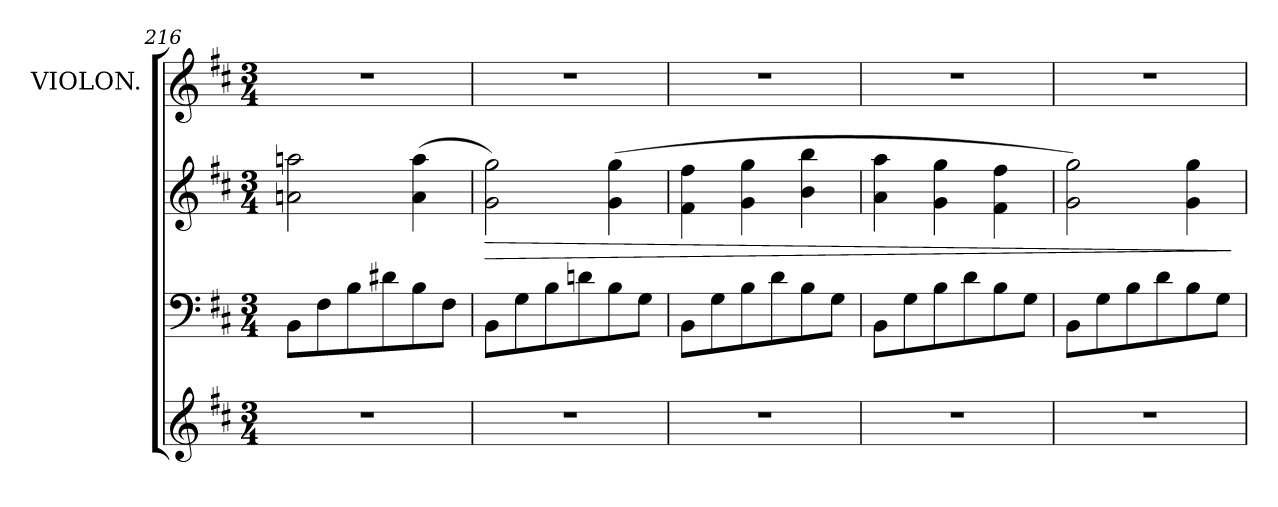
**kern	**kern	**kern	**dynam	**kern
*part3	*part2	*part2	*part2	*part1
*staff4	*staff3	*staff2	*staff2/3	*staff1
*	*	*	*	*I"VIOLON.
*clefG2	*clefF4	*clefG2	*	*clefG2
*k[f#c#]	*k[f#c#]	*k[f#c#]	*	*k[f#c#]
*D:	*D:	*D:	*	*D:
*M3/4	*M3/4	*M3/4	*	*M3/4
=216	=216	=216	=216	=216
!LO:N:vis=1	!	!	!	!LO:N:vis=1
2.r	8BB\L	2an\ 2aan\	.	2.r
.	8F#\	.	.	.
.	8B\	.	.	.
.	8d#X\	.	.	.
.	8B\	(>4a\ 4aa\	.	.
.	8F#\J	.	.	.
=217	=217	=217	=217	=217
!LO:N:vis=1	!	!	!LO:HP:b	!LO:N:vis=1
2.r	8BB\L	2g\ 2gg\)	>	2.r
.	8G\	.	.	.
.	8B\	.	.	.
.	8dn\	.	.	.
.	8B\	(>4g\ 4gg\	.	.
.	8G\J	.	.	.
=218	=218	=218	=218	=218
!LO:N:vis=1	!	!	!	!LO:N:vis=1
2.r	8BB\L	4f#\ 4ff#\	.	2.r
.	8G\	.	.	.
.	8B\	4g\ 4gg\	.	.
.	8d\	.	.	.
.	8B\	4b\ 4bb\	.	.
.	8G\J	.	.	.
!!LO:LB:g=z
=219	=219	=219	=219	=219
!LO:N:vis=1	!	!	!	!LO:N:vis=1
2.r	8BB\L	4a\ 4aa\	.	2.r
.	8G\	.	.	.
.	8B\	4g\ 4gg\	.	.
.	8d\	.	.	.
.	8B\	4f#\ 4ff#\	.	.
.	8G\J	.	.	.
=220	=220	=220	=220	=220
!LO:N:vis=1	!	!	!	!LO:N:vis=1
2.r	8BB\L	2g\ 2gg\)	.	2.r
.	8G\	.	.	.
.	8B\	.	.	.
.	8d\	.	.	.
.	8B\	4g\ 4gg\	.	.
.	8G\J	.	.	.
.	.	.	]	.
=	=	=	=	=
*-	*-	*-	*-	*-
